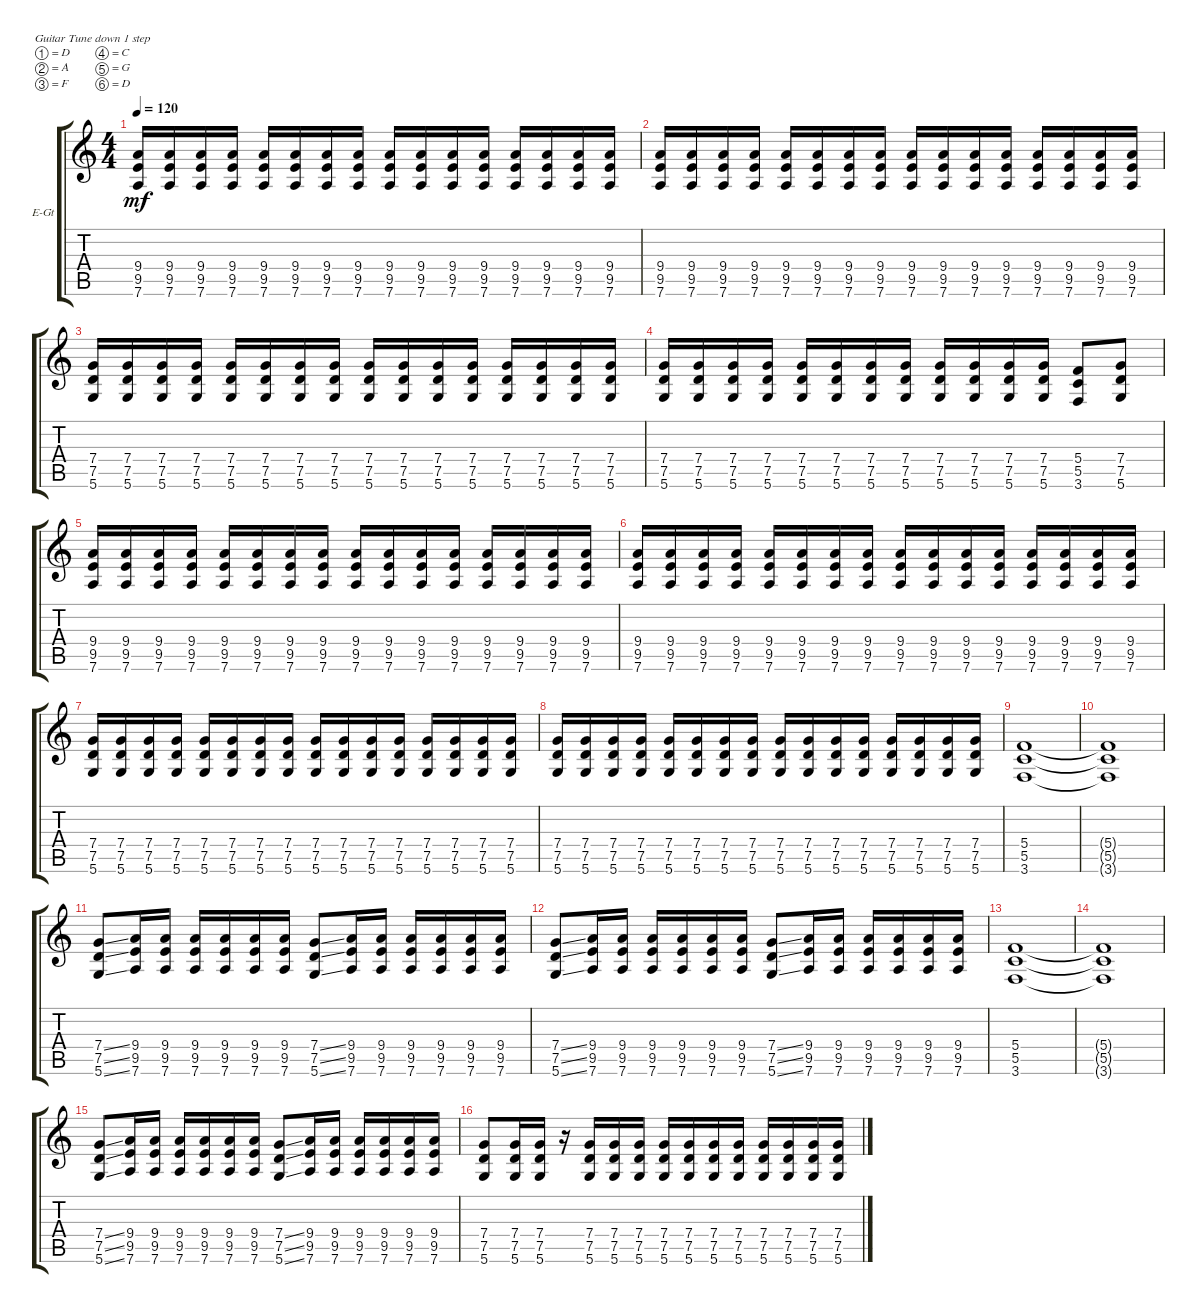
\defaultSystemsLayout 4
\bracketExtendMode groupsimilarinstruments
\firstSystemTrackNameOrientation horizontal
\otherSystemsTrackNameOrientation horizontal
\track ("Michael Poulsen" "E-Gt") {instrument distortionguitar}
\staff {score tabs}
\tuning (D4 A3 F3 C3 G2 D2)
\ts (4 4)
\tempo 120
\clef g2
\ks c
(7.6 9.5 9.4).16{dy mf} (7.6 9.5 9.4).16 (7.6 9.5 9.4).16 (7.6 9.5 9.4).16 (7.6 9.5 9.4).16 (7.6 9.5 9.4).16 (7.6 9.5 9.4).16 (7.6 9.5 9.4).16 (7.6 9.5 9.4).16 (7.6 9.5 9.4).16 (7.6 9.5 9.4).16 (7.6 9.5 9.4).16 (7.6 9.5 9.4).16 (7.6 9.5 9.4).16 (7.6 9.5 9.4).16 (7.6 9.5 9.4).16 |
(7.6 9.5 9.4).16 (7.6 9.5 9.4).16 (7.6 9.5 9.4).16 (7.6 9.5 9.4).16 (7.6 9.5 9.4).16 (7.6 9.5 9.4).16 (7.6 9.5 9.4).16 (7.6 9.5 9.4).16 (7.6 9.5 9.4).16 (7.6 9.5 9.4).16 (7.6 9.5 9.4).16 (7.6 9.5 9.4).16 (7.6 9.5 9.4).16 (7.6 9.5 9.4).16 (7.6 9.5 9.4).16 (7.6 9.5 9.4).16 |
(5.6 7.5 7.4).16 (5.6 7.5 7.4).16 (5.6 7.5 7.4).16 (5.6 7.5 7.4).16 (5.6 7.5 7.4).16 (5.6 7.5 7.4).16 (5.6 7.5 7.4).16 (5.6 7.5 7.4).16 (5.6 7.5 7.4).16 (5.6 7.5 7.4).16 (5.6 7.5 7.4).16 (5.6 7.5 7.4).16 (5.6 7.5 7.4).16 (5.6 7.5 7.4).16 (5.6 7.5 7.4).16 (5.6 7.5 7.4).16 |
(5.6 7.5 7.4).16 (5.6 7.5 7.4).16 (5.6 7.5 7.4).16 (5.6 7.5 7.4).16 (5.6 7.5 7.4).16 (5.6 7.5 7.4).16 (5.6 7.5 7.4).16 (5.6 7.5 7.4).16 (5.6 7.5 7.4).16 (5.6 7.5 7.4).16 (5.6 7.5 7.4).16 (5.6 7.5 7.4).16 (3.6 5.5 5.4).8 (7.4 7.5 5.6).8 |
(7.6 9.5 9.4).16 (7.6 9.5 9.4).16 (7.6 9.5 9.4).16 (7.6 9.5 9.4).16 (7.6 9.5 9.4).16 (7.6 9.5 9.4).16 (7.6 9.5 9.4).16 (7.6 9.5 9.4).16 (7.6 9.5 9.4).16 (7.6 9.5 9.4).16 (7.6 9.5 9.4).16 (7.6 9.5 9.4).16 (7.6 9.5 9.4).16 (7.6 9.5 9.4).16 (7.6 9.5 9.4).16 (7.6 9.5 9.4).16 |
(7.6 9.5 9.4).16 (7.6 9.5 9.4).16 (7.6 9.5 9.4).16 (7.6 9.5 9.4).16 (7.6 9.5 9.4).16 (7.6 9.5 9.4).16 (7.6 9.5 9.4).16 (7.6 9.5 9.4).16 (7.6 9.5 9.4).16 (7.6 9.5 9.4).16 (7.6 9.5 9.4).16 (7.6 9.5 9.4).16 (7.6 9.5 9.4).16 (7.6 9.5 9.4).16 (7.6 9.5 9.4).16 (7.6 9.5 9.4).16 |
(5.6 7.5 7.4).16 (5.6 7.5 7.4).16 (5.6 7.5 7.4).16 (5.6 7.5 7.4).16 (5.6 7.5 7.4).16 (5.6 7.5 7.4).16 (5.6 7.5 7.4).16 (5.6 7.5 7.4).16 (5.6 7.5 7.4).16 (5.6 7.5 7.4).16 (5.6 7.5 7.4).16 (5.6 7.5 7.4).16 (5.6 7.5 7.4).16 (5.6 7.5 7.4).16 (5.6 7.5 7.4).16 (5.6 7.5 7.4).16 |
(5.6 7.5 7.4).16 (5.6 7.5 7.4).16 (5.6 7.5 7.4).16 (5.6 7.5 7.4).16 (5.6 7.5 7.4).16 (5.6 7.5 7.4).16 (5.6 7.5 7.4).16 (5.6 7.5 7.4).16 (5.6 7.5 7.4).16 (5.6 7.5 7.4).16 (5.6 7.5 7.4).16 (5.6 7.5 7.4).16 (5.6 7.5 7.4).16 (5.6 7.5 7.4).16 (5.6 7.5 7.4).16 (5.6 7.5 7.4).16 |
(5.5 5.4 3.6).1 |
(5.5{t} 3.6{t} 5.4{t}).1 |
(7.4{ss} 7.5{ss} 5.6{ss}).8 (7.6 9.5 9.4).16 (9.4 9.5 7.6).16 (9.4 9.5 7.6).16 (7.6 9.5 9.4).16 (9.4 9.5 7.6).16 (7.6 9.5 9.4).16 (7.4{ss} 7.5{ss} 5.6{ss}).8 (7.6 9.5 9.4).16 (9.4 9.5 7.6).16 (9.4 9.5 7.6).16 (7.6 9.5 9.4).16 (9.4 9.5 7.6).16 (7.6 9.5 9.4).16 |
(7.4{ss} 7.5{ss} 5.6{ss}).8 (7.6 9.5 9.4).16 (9.4 9.5 7.6).16 (9.4 9.5 7.6).16 (7.6 9.5 9.4).16 (9.4 9.5 7.6).16 (7.6 9.5 9.4).16 (7.4{ss} 7.5{ss} 5.6{ss}).8 (7.6 9.5 9.4).16 (9.4 9.5 7.6).16 (9.4 9.5 7.6).16 (7.6 9.5 9.4).16 (9.4 9.5 7.6).16 (7.6 9.5 9.4).16 |
(5.5 5.4 3.6).1 |
(5.5{t} 3.6{t} 5.4{t}).1 |
(7.4{ss} 7.5{ss} 5.6{ss}).8 (7.6 9.5 9.4).16 (9.4 9.5 7.6).16 (9.4 9.5 7.6).16 (7.6 9.5 9.4).16 (9.4 9.5 7.6).16 (7.6 9.5 9.4).16 (7.4{ss} 7.5{ss} 5.6{ss}).8 (7.6 9.5 9.4).16 (9.4 9.5 7.6).16 (9.4 9.5 7.6).16 (7.6 9.5 9.4).16 (9.4 9.5 7.6).16 (7.6 9.5 9.4).16 |
(5.6 7.5 7.4).8 (7.4 7.5 5.6).16 (5.6 7.5 7.4).16 r.16 (5.6 7.4 7.5).16 (5.6 7.4 7.5).16 (5.6 7.4 7.5).16 (5.6 7.4 7.5).16 (5.6 7.4 7.5).16 (5.6 7.4 7.5).16 (5.6 7.4 7.5).16 (5.6 7.4 7.5).16 (5.6 7.4 7.5).16 (5.6 7.4 7.5).16 (5.6 7.5 7.4).16
